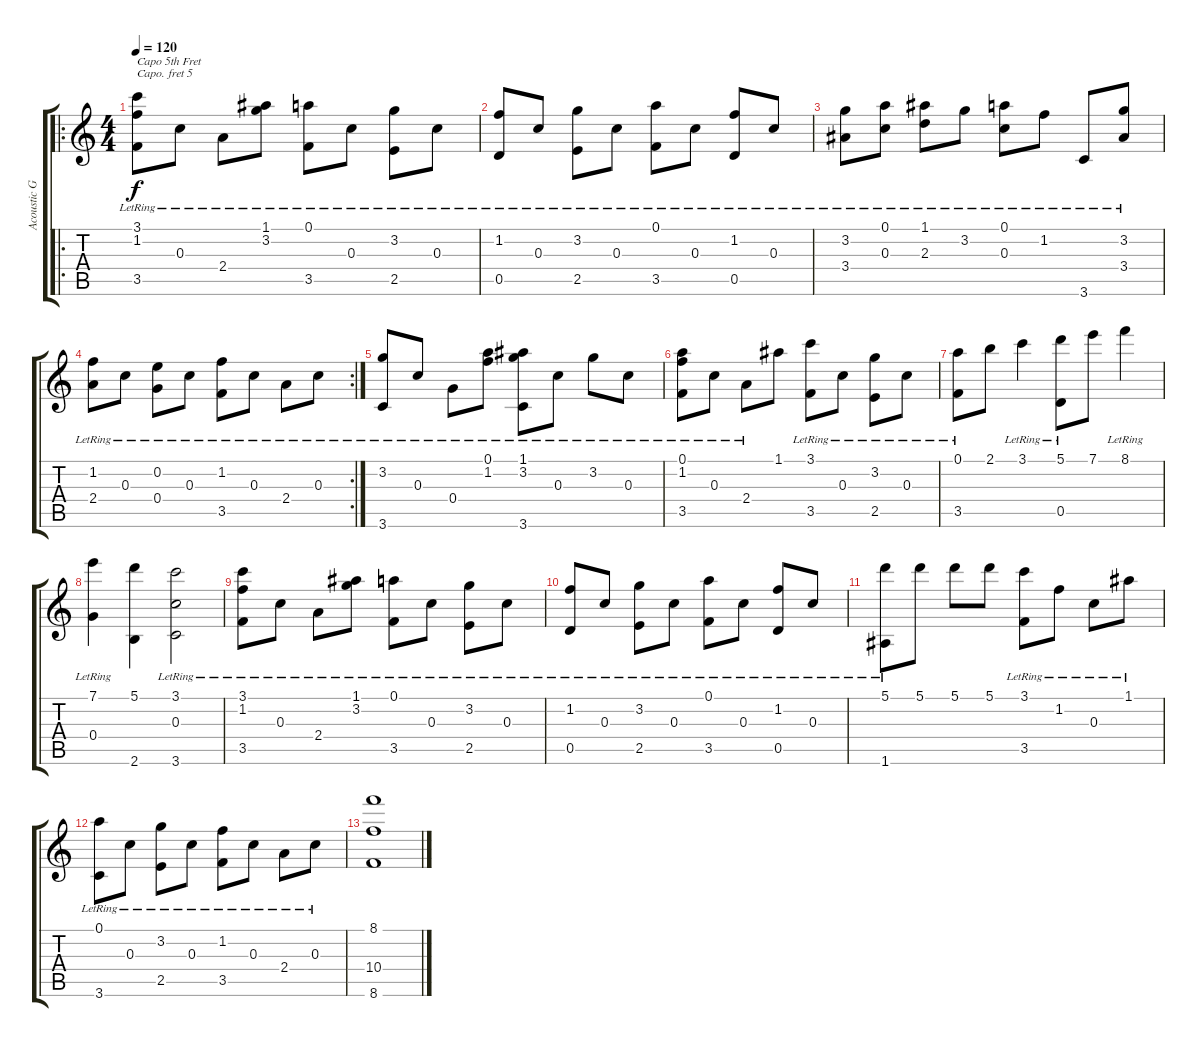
\track ("Acoustic Guitar" "Acoustic G") {instrument acousticguitarsteel}
\staff {score tabs}
\capo 5
\tuning (E4 B3 G3 D3 A2 E2) {hide}
\ro
\ts (4 4)
\tempo 120
\clef g2
\ks c
(3.1{lr} 1.2{lr} 3.5{lr}).8{txt "Capo 5th Fret" dy f instrument acousticguitarsteel} 0.3{lr}.8 2.4{lr}.8 (1.1{lr} 3.2{lr}).8 (0.1{lr} 3.5{lr}).8 0.3{lr}.8 (3.2{lr} 2.5{lr}).8 0.3{lr}.8 |
(1.2{lr} 0.5{lr}).8 0.3{lr}.8 (3.2{lr} 2.5{lr}).8 0.3{lr}.8 (0.1{lr} 3.5{lr}).8 0.3{lr}.8 (1.2{lr} 0.5{lr}).8 0.3{lr}.8 |
(3.2{lr} 3.4{lr}).8 (0.1{lr} 0.3{lr}).8 (1.1{lr} 2.3{lr}).8 3.2{lr}.8 (0.1{lr} 0.3{lr}).8 1.2{lr}.8 3.6{lr}.8 (3.2{lr} 3.4{lr}).8 |
\rc 2
(1.2{lr} 2.4{lr}).8 0.3{lr}.8 (0.2{lr} 0.4{lr}).8 0.3{lr}.8 (1.2{lr} 3.5{lr}).8 0.3{lr}.8 2.4{lr}.8 0.3{lr}.8 |
(3.2{lr} 3.6{lr}).8 0.3{lr}.8 0.4{lr}.8 (0.1{lr} 1.2{lr}).8 (1.1{lr} 3.2{lr} 3.6{lr}).8 0.3{lr}.8 3.2{lr}.8 0.3{lr}.8 |
(0.1{lr} 1.2{lr} 3.5{lr}).8 0.3{lr}.8 2.4{lr}.8 1.1.8 (3.1{lr} 3.5{lr}).8 0.3{lr}.8 (3.2{lr} 2.5{lr}).8 0.3{lr}.8 |
(0.1 3.5{lr}).8 2.1.8 3.1{lr}.4 (5.1 0.5{lr}).8 7.1.8 8.1{lr}.4 |
(7.1 0.4{lr}).4 (5.1 2.6).4 (3.1 0.3{lr} 3.6).2 |
(3.1{lr} 1.2{lr} 3.5{lr}).8 0.3{lr}.8 2.4{lr}.8 (1.1{lr} 3.2{lr}).8 (0.1{lr} 3.5{lr}).8 0.3{lr}.8 (3.2{lr} 2.5{lr}).8 0.3{lr}.8 |
(1.2{lr} 0.5{lr}).8 0.3{lr}.8 (3.2{lr} 2.5{lr}).8 0.3{lr}.8 (0.1{lr} 3.5{lr}).8 0.3{lr}.8 (1.2{lr} 0.5{lr}).8 0.3{lr}.8 |
(5.1 1.6{lr}).8 5.1.8 5.1.8 5.1.8 (3.1{lr} 3.5{lr}).8 1.2{lr}.8 0.3{lr}.8 1.1{lr}.8 |
(0.1{lr} 3.6{lr}).8 0.3{lr}.8 (3.2{lr} 2.5{lr}).8 0.3{lr}.8 (1.2{lr} 3.5{lr}).8 0.3{lr}.8 2.4{lr}.8 0.3{lr}.8 |
(8.1 10.4 8.6).1
